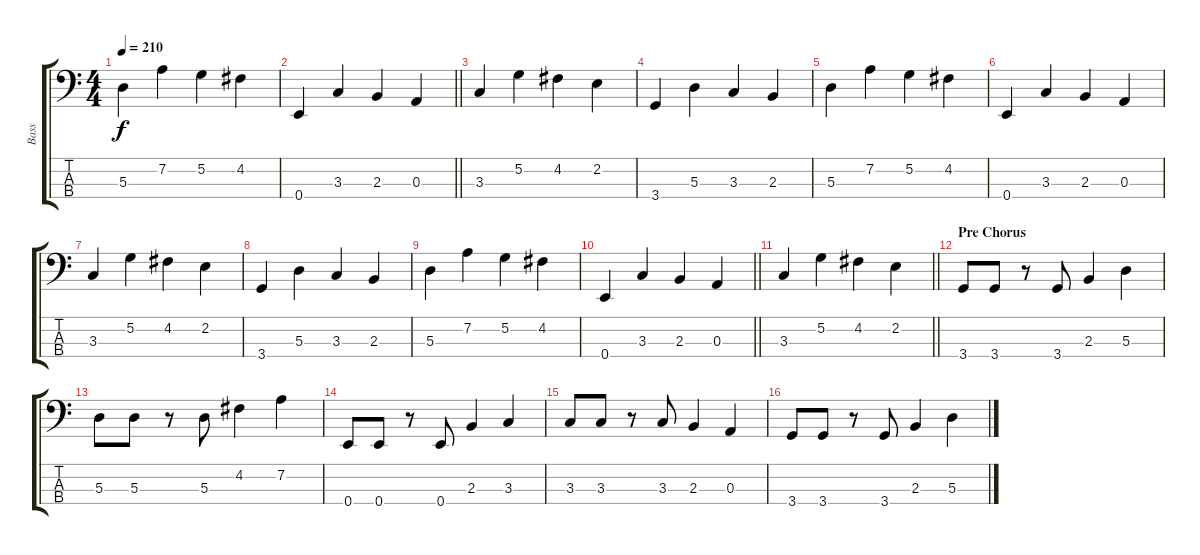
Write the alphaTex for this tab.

\track ("Bass" "Bass") {instrument electricbassfinger}
\staff {score tabs}
\tuning (G2 D2 A1 E1) {hide}
\ts (4 4)
\tempo 210
\clef f4
\ks c
5.3.4{dy f} 7.2.4 5.2.4 4.2.4 |
\barLineRight lightlight
0.4.4 3.3.4 2.3.4 0.3.4 |
3.3.4 5.2.4 4.2.4 2.2.4 |
3.4.4 5.3.4 3.3.4 2.3.4 |
5.3.4 7.2.4 5.2.4 4.2.4 |
0.4.4 3.3.4 2.3.4 0.3.4 |
3.3.4 5.2.4 4.2.4 2.2.4 |
3.4.4 5.3.4 3.3.4 2.3.4 |
5.3.4 7.2.4 5.2.4 4.2.4 |
\barLineRight lightlight
0.4.4 3.3.4 2.3.4 0.3.4 |
\barLineRight lightlight
3.3.4 5.2.4 4.2.4 2.2.4 |
\section ("" "Pre Chorus")
3.4.8 3.4.8 r.8 3.4.8 2.3.4 5.3.4 |
5.3.8 5.3.8 r.8 5.3.8 4.2.4 7.2.4 |
0.4.8 0.4.8 r.8 0.4.8 2.3.4 3.3.4 |
3.3.8 3.3.8 r.8 3.3.8 2.3.4 0.3.4 |
3.4.8 3.4.8 r.8 3.4.8 2.3.4 5.3.4
